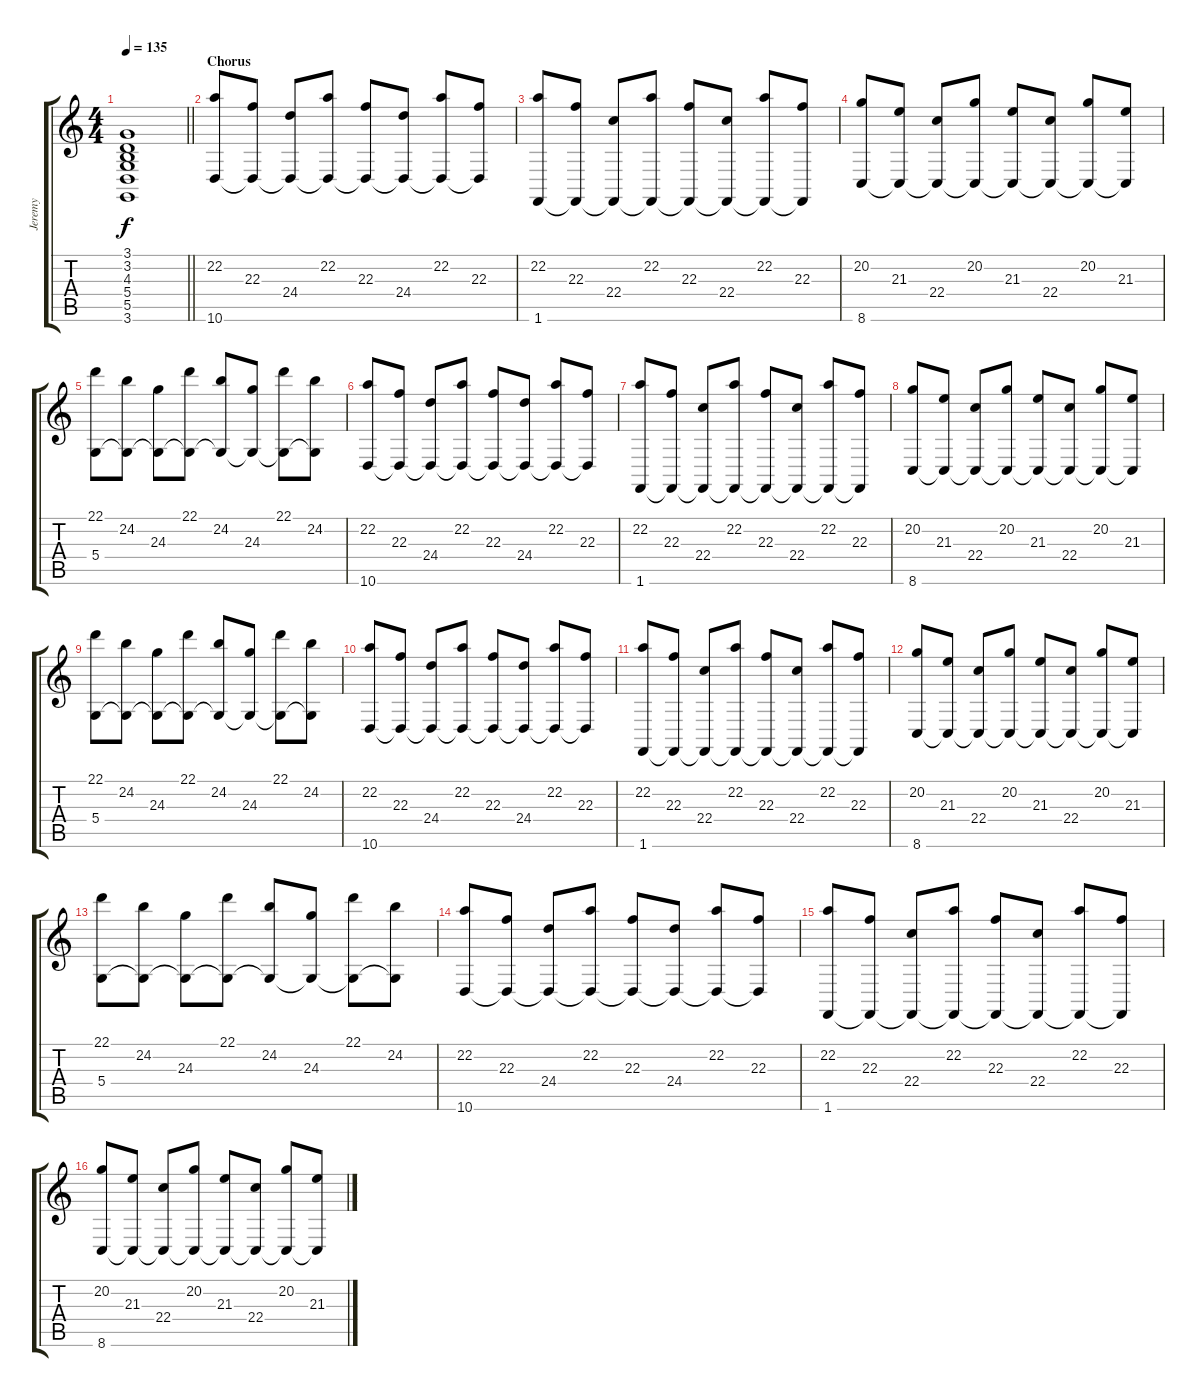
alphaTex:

\track ("Jeremy" "Jeremy") {instrument lead2sawtooth}
\staff {score tabs}
\tuning (E4 B3 G3 D3 A2 E2) {hide}
\ts (4 4)
\tempo 135
\clef g2
\barLineRight lightlight
\ks c
(3.1 3.2 4.3 5.4 5.5 3.6).1{dy f} |
\section ("" "Chorus")
(22.2 10.6).8{instrument lead2sawtooth} (22.3 10.6{t}).8 (24.4 10.6{t}).8 (22.2 10.6{t}).8 (22.3 10.6{t}).8 (24.4 10.6{t}).8 (22.2 10.6{t}).8 (22.3 10.6{t}).8 |
(22.2 1.6).8 (22.3 1.6{t}).8 (22.4 1.6{t}).8 (22.2 1.6{t}).8 (22.3 1.6{t}).8 (22.4 1.6{t}).8 (22.2 1.6{t}).8 (22.3 1.6{t}).8 |
(20.2 8.6).8 (21.3 8.6{t}).8 (22.4 8.6{t}).8 (20.2 8.6{t}).8 (21.3 8.6{t}).8 (22.4 8.6{t}).8 (20.2 8.6{t}).8 (21.3 8.6{t}).8 |
(22.1 5.4).8 (24.2 5.4{t}).8 (24.3 5.4{t}).8 (22.1 5.4{t}).8 (24.2 5.4{t}).8 (24.3 5.4{t}).8 (22.1 5.4{t}).8 (24.2 5.4{t}).8 |
(22.2 10.6).8 (22.3 10.6{t}).8 (24.4 10.6{t}).8 (22.2 10.6{t}).8 (22.3 10.6{t}).8 (24.4 10.6{t}).8 (22.2 10.6{t}).8 (22.3 10.6{t}).8 |
(22.2 1.6).8 (22.3 1.6{t}).8 (22.4 1.6{t}).8 (22.2 1.6{t}).8 (22.3 1.6{t}).8 (22.4 1.6{t}).8 (22.2 1.6{t}).8 (22.3 1.6{t}).8 |
(20.2 8.6).8 (21.3 8.6{t}).8 (22.4 8.6{t}).8 (20.2 8.6{t}).8 (21.3 8.6{t}).8 (22.4 8.6{t}).8 (20.2 8.6{t}).8 (21.3 8.6{t}).8 |
(22.1 5.4).8 (24.2 5.4{t}).8 (24.3 5.4{t}).8 (22.1 5.4{t}).8 (24.2 5.4{t}).8 (24.3 5.4{t}).8 (22.1 5.4{t}).8 (24.2 5.4{t}).8 |
(22.2 10.6).8 (22.3 10.6{t}).8 (24.4 10.6{t}).8 (22.2 10.6{t}).8 (22.3 10.6{t}).8 (24.4 10.6{t}).8 (22.2 10.6{t}).8 (22.3 10.6{t}).8 |
(22.2 1.6).8 (22.3 1.6{t}).8 (22.4 1.6{t}).8 (22.2 1.6{t}).8 (22.3 1.6{t}).8 (22.4 1.6{t}).8 (22.2 1.6{t}).8 (22.3 1.6{t}).8 |
(20.2 8.6).8 (21.3 8.6{t}).8 (22.4 8.6{t}).8 (20.2 8.6{t}).8 (21.3 8.6{t}).8 (22.4 8.6{t}).8 (20.2 8.6{t}).8 (21.3 8.6{t}).8 |
(22.1 5.4).8 (24.2 5.4{t}).8 (24.3 5.4{t}).8 (22.1 5.4{t}).8 (24.2 5.4{t}).8 (24.3 5.4{t}).8 (22.1 5.4{t}).8 (24.2 5.4{t}).8 |
(22.2 10.6).8 (22.3 10.6{t}).8 (24.4 10.6{t}).8 (22.2 10.6{t}).8 (22.3 10.6{t}).8 (24.4 10.6{t}).8 (22.2 10.6{t}).8 (22.3 10.6{t}).8 |
(22.2 1.6).8 (22.3 1.6{t}).8 (22.4 1.6{t}).8 (22.2 1.6{t}).8 (22.3 1.6{t}).8 (22.4 1.6{t}).8 (22.2 1.6{t}).8 (22.3 1.6{t}).8 |
(20.2 8.6).8 (21.3 8.6{t}).8 (22.4 8.6{t}).8 (20.2 8.6{t}).8 (21.3 8.6{t}).8 (22.4 8.6{t}).8 (20.2 8.6{t}).8 (21.3 8.6{t}).8
